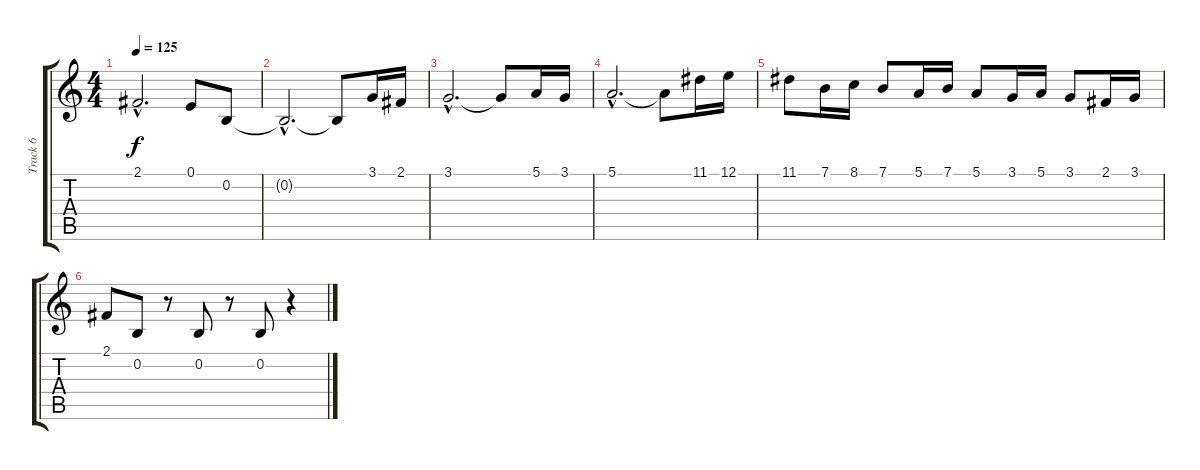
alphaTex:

\track ("Track 6" "Track 6") {instrument tuba}
\staff {score tabs}
\tuning (E4 B3 G3 D3 A2 E2) {hide}
\ts (4 4)
\tempo 125
\clef g2
\ks c
2.1{hac}.2{d dy f} 0.1.8 0.2.8 |
0.2{hac t}.2{d} 0.2{t}.8 3.1.16 2.1.16 |
3.1{hac}.2{d} 3.1{t}.8 5.1.16 3.1.16 |
5.1{hac}.2{d} 5.1{t}.8 11.1.16 12.1.16 |
11.1.8 7.1.16 8.1.16 7.1.8 5.1.16 7.1.16 5.1.8 3.1.16 5.1.16 3.1.8 2.1.16 3.1.16 |
2.1.8 0.2.8 r.8 0.2.8 r.8 0.2.8 r.4
